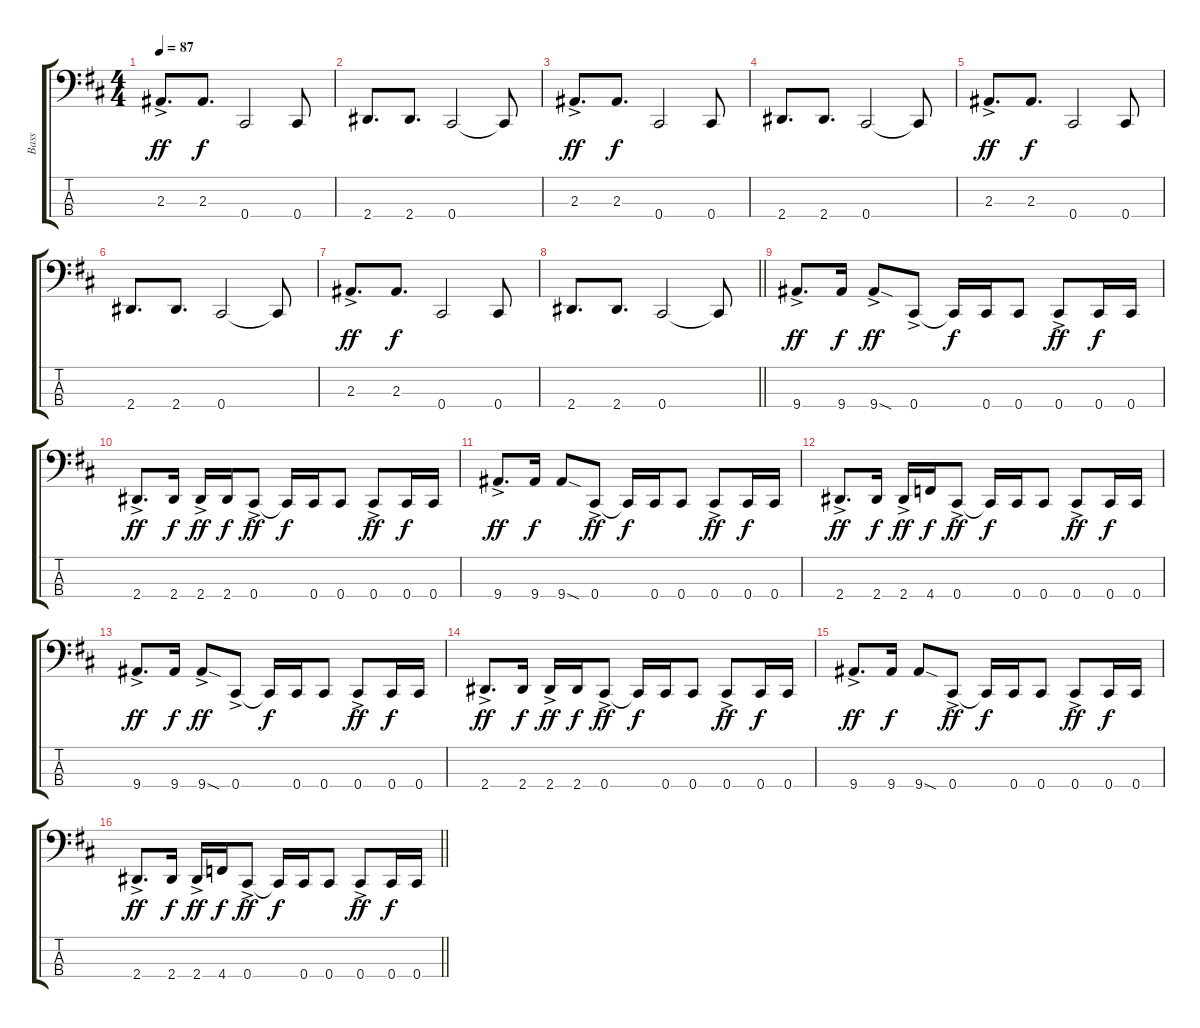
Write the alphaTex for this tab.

\track ("Bass" "Bass") {instrument electricbassfinger}
\staff {score tabs}
\tuning (Gb2 Db2 Ab1 Db1) {hide}
\ts (4 4)
\tempo 87
\clef f4
\ks d
2.3{ac}.8{d dy ff} 2.3.8{d dy f} 0.4.2 0.4.8 |
2.4.8{d} 2.4.8{d} 0.4.2 0.4{t}.8 |
2.3{ac}.8{d dy ff} 2.3.8{d dy f} 0.4.2 0.4.8 |
2.4.8{d} 2.4.8{d} 0.4.2 0.4{t}.8 |
2.3{ac}.8{d dy ff} 2.3.8{d dy f} 0.4.2 0.4.8 |
2.4.8{d} 2.4.8{d} 0.4.2 0.4{t}.8 |
2.3{ac}.8{d dy ff} 2.3.8{d dy f} 0.4.2 0.4.8 |
\barLineRight lightlight
2.4.8{d} 2.4.8{d} 0.4.2 0.4{t}.8 |
9.4{ac}.8{d dy ff} 9.4.16{dy f} 9.4{sod ac}.8{dy ff} 0.4{ac}.8 0.4{t}.16{dy f} 0.4.16 0.4.8 0.4{ac}.8{dy ff} 0.4.16{dy f} 0.4.16 |
2.4{ac}.8{d dy ff} 2.4.16{dy f} 2.4{ac}.16{dy ff} 2.4.16{dy f} 0.4{ac}.8{dy ff} 0.4{t}.16{dy f} 0.4.16 0.4.8 0.4{ac}.8{dy ff} 0.4.16{dy f} 0.4.16 |
9.4{ac}.8{d dy ff} 9.4.16{dy f} 9.4{sod}.8 0.4{ac}.8{dy ff} 0.4{t}.16{dy f} 0.4.16 0.4.8 0.4{ac}.8{dy ff} 0.4.16{dy f} 0.4.16 |
2.4{ac}.8{d dy ff} 2.4.16{dy f} 2.4{ac}.16{dy ff} 4.4.16{dy f} 0.4{ac}.8{dy ff} 0.4{t}.16{dy f} 0.4.16 0.4.8 0.4{ac}.8{dy ff} 0.4.16{dy f} 0.4.16 |
9.4{ac}.8{d dy ff} 9.4.16{dy f} 9.4{sod ac}.8{dy ff} 0.4{ac}.8 0.4{t}.16{dy f} 0.4.16 0.4.8 0.4{ac}.8{dy ff} 0.4.16{dy f} 0.4.16 |
2.4{ac}.8{d dy ff} 2.4.16{dy f} 2.4{ac}.16{dy ff} 2.4.16{dy f} 0.4{ac}.8{dy ff} 0.4{t}.16{dy f} 0.4.16 0.4.8 0.4{ac}.8{dy ff} 0.4.16{dy f} 0.4.16 |
9.4{ac}.8{d dy ff} 9.4.16{dy f} 9.4{sod}.8 0.4{ac}.8{dy ff} 0.4{t}.16{dy f} 0.4.16 0.4.8 0.4{ac}.8{dy ff} 0.4.16{dy f} 0.4.16 |
\barLineRight lightlight
2.4{ac}.8{d dy ff} 2.4.16{dy f} 2.4{ac}.16{dy ff} 4.4.16{dy f} 0.4{ac}.8{dy ff} 0.4{t}.16{dy f} 0.4.16 0.4.8 0.4{ac}.8{dy ff} 0.4.16{dy f} 0.4.16
